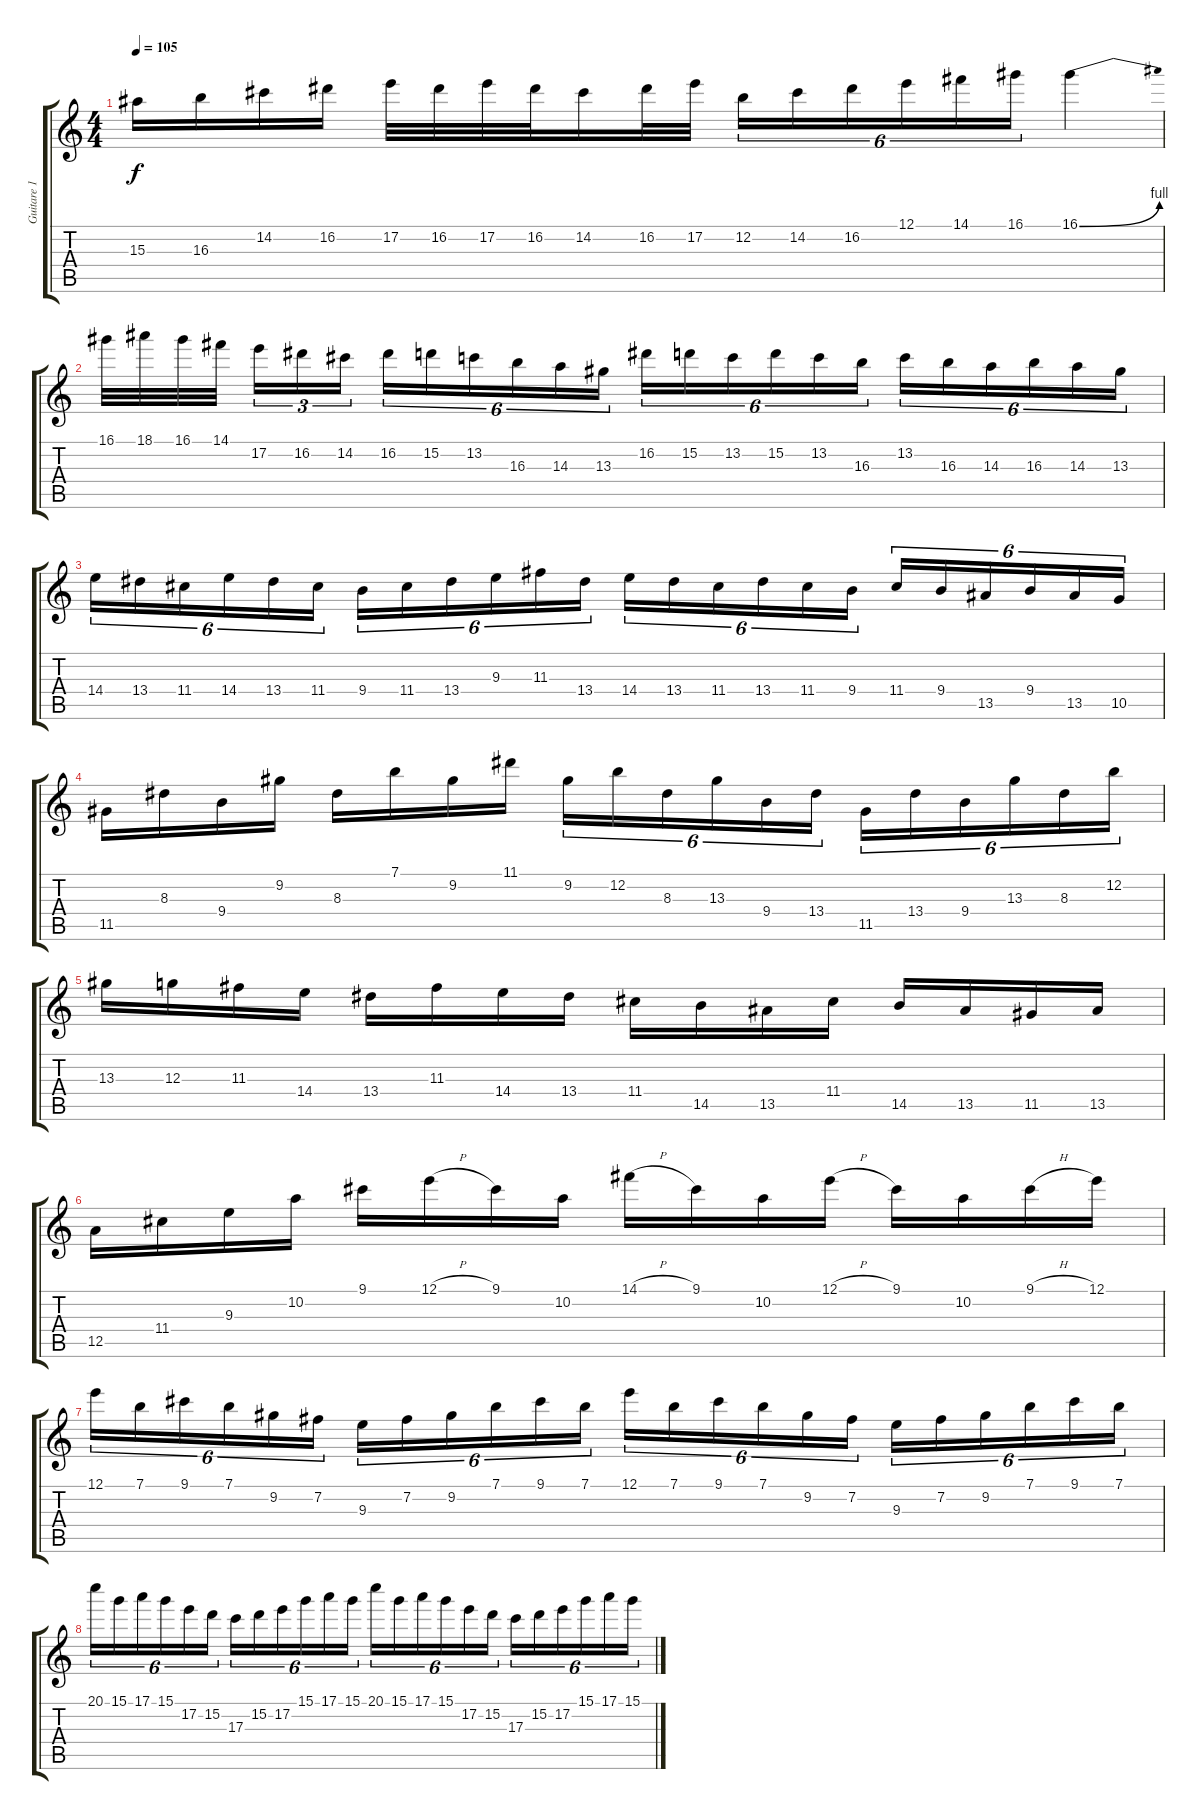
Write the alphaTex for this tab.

\track ("Guitare 1" "Guitare 1") {instrument overdrivenguitar}
\staff {score tabs}
\tuning (E4 B3 G3 D3 A2 E2) {hide}
\ts (4 4)
\tempo 105
\clef g2
\ks c
15.3.16{dy f} 16.3.16 14.2.16 16.2.16 17.2.32 16.2.32 17.2.32 16.2.32 14.2.16 16.2.32 17.2.32 12.2.16{tu (6 4)} 14.2.16{tu (6 4)} 16.2.16{tu (6 4)} 12.1.16{tu (6 4)} 14.1.16{tu (6 4)} 16.1.16{tu (6 4)} 16.1{be (bend 0 0 60 4)}.4 |
16.1.32 18.1.32 16.1.32 14.1.32 17.2.16{tu (3 2)} 16.2.16{tu (3 2)} 14.2.16{tu (3 2)} 16.2.16{tu (6 4)} 15.2.16{tu (6 4)} 13.2.16{tu (6 4)} 16.3.16{tu (6 4)} 14.3.16{tu (6 4)} 13.3.16{tu (6 4)} 16.2.16{tu (6 4)} 15.2.16{tu (6 4)} 13.2.16{tu (6 4)} 15.2.16{tu (6 4)} 13.2.16{tu (6 4)} 16.3.16{tu (6 4)} 13.2.16{tu (6 4)} 16.3.16{tu (6 4)} 14.3.16{tu (6 4)} 16.3.16{tu (6 4)} 14.3.16{tu (6 4)} 13.3.16{tu (6 4)} |
14.4.16{tu (6 4)} 13.4.16{tu (6 4)} 11.4.16{tu (6 4)} 14.4.16{tu (6 4)} 13.4.16{tu (6 4)} 11.4.16{tu (6 4)} 9.4.16{tu (6 4)} 11.4.16{tu (6 4)} 13.4.16{tu (6 4)} 9.3.16{tu (6 4)} 11.3.16{tu (6 4)} 13.4.16{tu (6 4)} 14.4.16{tu (6 4)} 13.4.16{tu (6 4)} 11.4.16{tu (6 4)} 13.4.16{tu (6 4)} 11.4.16{tu (6 4)} 9.4.16{tu (6 4)} 11.4.16{tu (6 4)} 9.4.16{tu (6 4)} 13.5.16{tu (6 4)} 9.4.16{tu (6 4)} 13.5.16{tu (6 4)} 10.5.16{tu (6 4)} |
11.5.16 8.3.16 9.4.16 9.2.16 8.3.16 7.1.16 9.2.16 11.1.16 9.2.16{tu (6 4)} 12.2.16{tu (6 4)} 8.3.16{tu (6 4)} 13.3.16{tu (6 4)} 9.4.16{tu (6 4)} 13.4.16{tu (6 4)} 11.5.16{tu (6 4)} 13.4.16{tu (6 4)} 9.4.16{tu (6 4)} 13.3.16{tu (6 4)} 8.3.16{tu (6 4)} 12.2.16{tu (6 4)} |
13.3.16 12.3.16 11.3.16 14.4.16 13.4.16 11.3.16 14.4.16 13.4.16 11.4.16 14.5.16 13.5.16 11.4.16 14.5.16 13.5.16 11.5.16 13.5.16 |
12.5.16 11.4.16 9.3.16 10.2.16 9.1.16 12.1{h}.16 9.1.16 10.2.16 14.1{h}.16 9.1.16 10.2.16 12.1{h}.16 9.1.16 10.2.16 9.1{h}.16 12.1.16 |
12.1.16{tu (6 4)} 7.1.16{tu (6 4)} 9.1.16{tu (6 4)} 7.1.16{tu (6 4)} 9.2.16{tu (6 4)} 7.2.16{tu (6 4)} 9.3.16{tu (6 4)} 7.2.16{tu (6 4)} 9.2.16{tu (6 4)} 7.1.16{tu (6 4)} 9.1.16{tu (6 4)} 7.1.16{tu (6 4)} 12.1.16{tu (6 4)} 7.1.16{tu (6 4)} 9.1.16{tu (6 4)} 7.1.16{tu (6 4)} 9.2.16{tu (6 4)} 7.2.16{tu (6 4)} 9.3.16{tu (6 4)} 7.2.16{tu (6 4)} 9.2.16{tu (6 4)} 7.1.16{tu (6 4)} 9.1.16{tu (6 4)} 7.1.16{tu (6 4)} |
20.1.16{tu (6 4)} 15.1.16{tu (6 4)} 17.1.16{tu (6 4)} 15.1.16{tu (6 4)} 17.2.16{tu (6 4)} 15.2.16{tu (6 4)} 17.3.16{tu (6 4)} 15.2.16{tu (6 4)} 17.2.16{tu (6 4)} 15.1.16{tu (6 4)} 17.1.16{tu (6 4)} 15.1.16{tu (6 4)} 20.1.16{tu (6 4)} 15.1.16{tu (6 4)} 17.1.16{tu (6 4)} 15.1.16{tu (6 4)} 17.2.16{tu (6 4)} 15.2.16{tu (6 4)} 17.3.16{tu (6 4)} 15.2.16{tu (6 4)} 17.2.16{tu (6 4)} 15.1.16{tu (6 4)} 17.1.16{tu (6 4)} 15.1.16{tu (6 4)}
